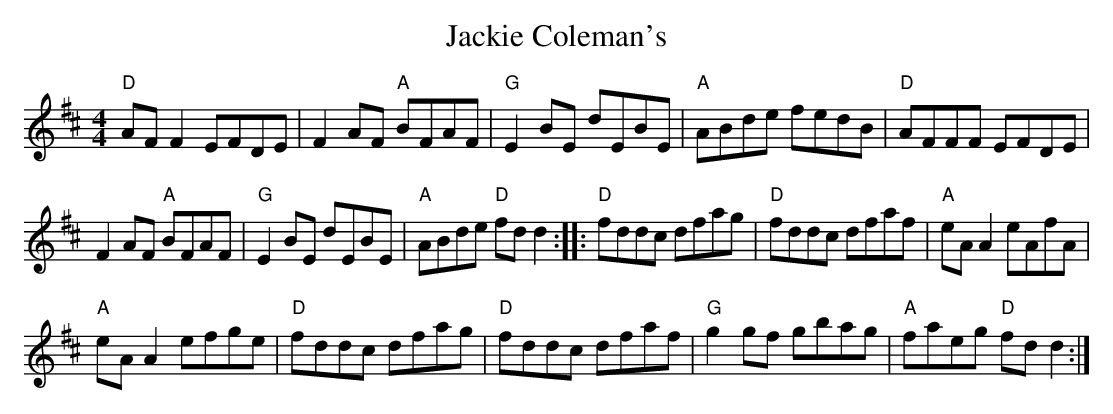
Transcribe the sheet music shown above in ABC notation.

X:1
T:Jackie Coleman's
M:4/4
L:1/8
K:D major
"D"AF F2 EFDE | F2 AF "A"BFAF | "G"E2 BE dEBE | "A"ABde fedB |"D"AFFF EFDE |
F2 AF "A"BFAF | "G"E2 BE dEBE | "A"ABde "D"fd d2 :][: "D"fddc dfag |\
 "D"fddc dfaf | "A"eA A2 eAfA |
 "A"eA A2 efge |"D"fddc dfag | "D"fddc dfaf | "G"g2 gf gbag | "A"faeg "D"fd d2 :|
